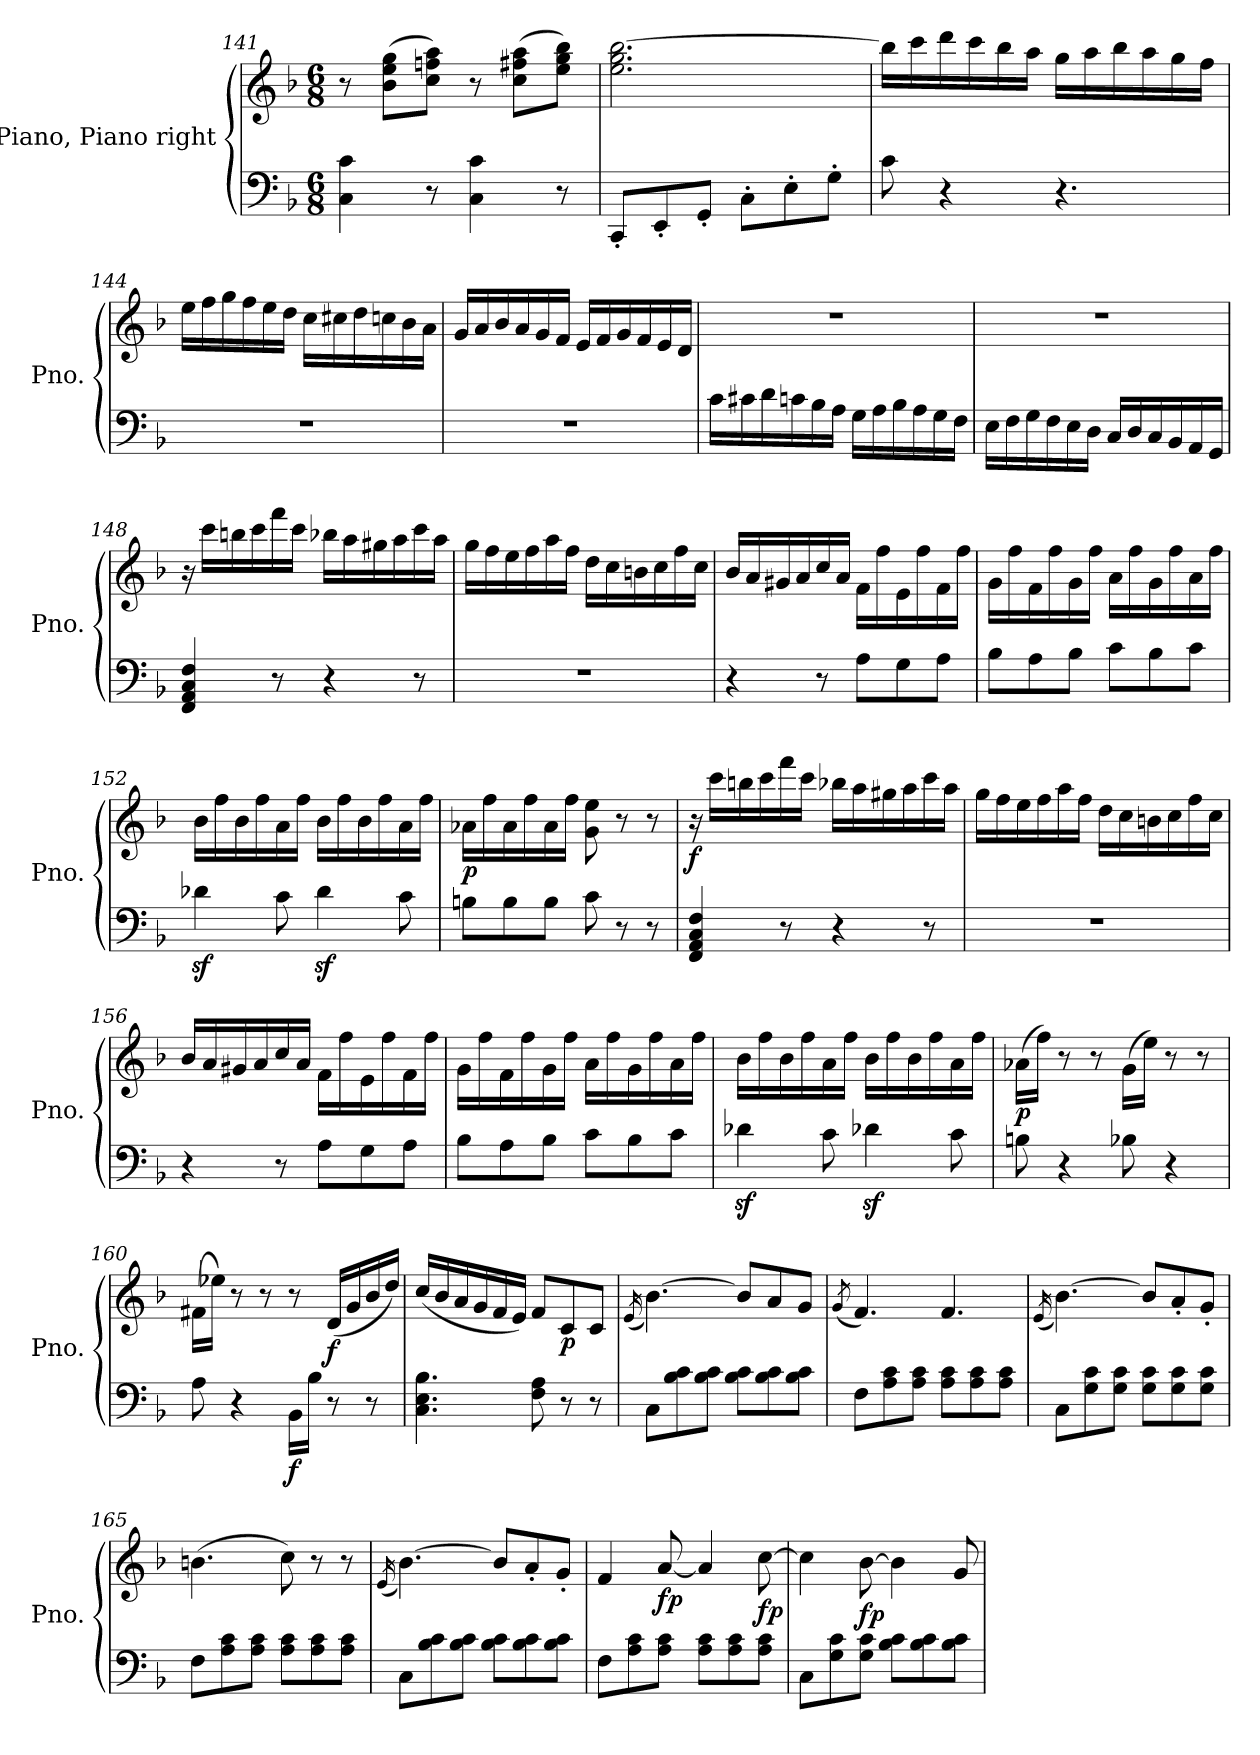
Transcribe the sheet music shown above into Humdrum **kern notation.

**kern	**kern	**dynam
*part1	*part1	*part1
*staff2	*staff1	*staff1/2
*I"Piano, Piano right	*	*
*I'Pno.	*	*
*clefF4	*clefG2	*
*k[b-]	*k[b-]	*
*M6/8	*M6/8	*
=141	=141	=141
4C\ 4c\	8r	.
.	(>8b-\ 8ee\ 8gg\L	.
8r	8cc\ 8ffn\ 8aa\J)	.
4C\ 4c\	8r	.
.	(>8cc\ 8ff#X\ 8aa\L	.
8r	8ee\ 8gg\ 8bb-\J)	.
=142	=142	=142
8CC'/L	2.ee\ 2.gg\ [2.bb-\	.
8EE'/	.	.
8GG'/J	.	.
8C'\L	.	.
8E'\	.	.
8G'\J	.	.
=143	=143	=143
8c\	16bb-\LL]	.
.	16ccc\	.
4r	16ddd\	.
.	16ccc\	.
.	16bb-\	.
.	16aa\JJ	.
4.r	16gg\LL	.
.	16aa\	.
.	16bb-\	.
.	16aa\	.
.	16gg\	.
.	16ff\JJ	.
=144	=144	=144
2.r	16ee\LL	.
.	16ff\	.
.	16gg\	.
.	16ff\	.
.	16ee\	.
.	16dd\JJ	.
.	16cc\LL	.
.	16cc#X\	.
.	16dd\	.
.	16ccn\	.
.	16b-\	.
.	16a\JJ	.
=145	=145	=145
2.r	16g/LL	.
.	16a/	.
.	16b-/	.
.	16a/	.
.	16g/	.
.	16f/JJ	.
.	16e/LL	.
.	16f/	.
.	16g/	.
.	16f/	.
.	16e/	.
.	16d/JJ	.
=146	=146	=146
16c\LL	2.r	.
16c#X\	.	.
16d\	.	.
16cn\	.	.
16B-\	.	.
16A\JJ	.	.
16G\LL	.	.
16A\	.	.
16B-\	.	.
16A\	.	.
16G\	.	.
16F\JJ	.	.
=147	=147	=147
16E\LL	2.r	.
16F\	.	.
16G\	.	.
16F\	.	.
16E\	.	.
16D\JJ	.	.
16C/LL	.	.
16D/	.	.
16C/	.	.
16BB-/	.	.
16AA/	.	.
16GG/JJ	.	.
=148	=148	=148
4FF/ 4AA/ 4C/ 4F/	16r	.
.	16ccc\LL	.
.	16bbn\	.
.	16ccc\	.
8r	16fff\	.
.	16ccc\JJ	.
4r	16bb-X\LL	.
.	16aa\	.
.	16gg#X\	.
.	16aa\	.
8r	16ccc\	.
.	16aa\JJ	.
=149	=149	=149
2.r	16gg\LL	.
.	16ff\	.
.	16ee\	.
.	16ff\	.
.	16aa\	.
.	16ff\JJ	.
.	16dd\LL	.
.	16cc\	.
.	16bn\	.
.	16cc\	.
.	16ff\	.
.	16cc\JJ	.
=150	=150	=150
4r	16b-/LL	.
.	16a/	.
.	16g#X/	.
.	16a/	.
8r	16cc/	.
.	16a/JJ	.
8A\L	16f\LL	.
.	16ff\	.
8G\	16e\	.
.	16ff\	.
8A\J	16f\	.
.	16ff\JJ	.
=151	=151	=151
8B-\L	16g\LL	.
.	16ff\	.
8A\	16f\	.
.	16ff\	.
8B-\J	16g\	.
.	16ff\JJ	.
8c\L	16a\LL	.
.	16ff\	.
8B-\	16g\	.
.	16ff\	.
8c\J	16a\	.
.	16ff\JJ	.
=152	=152	=152
4d-Xz<\	16b-\LL	.
.	16ff\	.
.	16b-\	.
.	16ff\	.
8c\	16a\	.
.	16ff\JJ	.
4d-z<\	16b-\LL	.
.	16ff\	.
.	16b-\	.
.	16ff\	.
8c\	16a\	.
.	16ff\JJ	.
=153	=153	=153
!	!	!LO:DY:a=2
8Bn\L	16a-X\LL	p
.	16ff\	.
8B\	16a-\	.
.	16ff\	.
8B\J	16a-\	.
.	16ff\JJ	.
8c\	8g\ 8ee\	.
8r	8r	.
8r	8r	.
=154	=154	=154
!	!	!LO:DY:b
4FF/ 4AA/ 4C/ 4F/	16r	f
.	16ccc\LL	.
.	16bbn\	.
.	16ccc\	.
8r	16fff\	.
.	16ccc\JJ	.
4r	16bb-X\LL	.
.	16aa\	.
.	16gg#X\	.
.	16aa\	.
8r	16ccc\	.
.	16aa\JJ	.
=155	=155	=155
2.r	16gg\LL	.
.	16ff\	.
.	16ee\	.
.	16ff\	.
.	16aa\	.
.	16ff\JJ	.
.	16dd\LL	.
.	16cc\	.
.	16bn\	.
.	16cc\	.
.	16ff\	.
.	16cc\JJ	.
=156	=156	=156
4r	16b-/LL	.
.	16a/	.
.	16g#X/	.
.	16a/	.
8r	16cc/	.
.	16a/JJ	.
8A\L	16f\LL	.
.	16ff\	.
8G\	16e\	.
.	16ff\	.
8A\J	16f\	.
.	16ff\JJ	.
=157	=157	=157
8B-\L	16g\LL	.
.	16ff\	.
8A\	16f\	.
.	16ff\	.
8B-\J	16g\	.
.	16ff\JJ	.
8c\L	16a\LL	.
.	16ff\	.
8B-\	16g\	.
.	16ff\	.
8c\J	16a\	.
.	16ff\JJ	.
=158	=158	=158
4d-Xz<\	16b-\LL	.
.	16ff\	.
.	16b-\	.
.	16ff\	.
8c\	16a\	.
.	16ff\JJ	.
4d-Xz<\	16b-\LL	.
.	16ff\	.
.	16b-\	.
.	16ff\	.
8c\	16a\	.
.	16ff\JJ	.
=159	=159	=159
!	!	!LO:DY:b
8Bn\	(>16a-X\LL	p
.	16ff\JJ)	.
4r	8r	.
.	8r	.
8B-X\	(>16g\LL	.
.	16ee\JJ)	.
4r	8r	.
.	8r	.
=160	=160	=160
8A\	(>16f#X\LL	.
.	16ee-X\JJ)	.
4r	8r	.
.	8r	.
!	!	!LO:DY:b=2
16BB-\LL	8r	f
16B-\JJ	.	.
!	!	!LO:DY:b
8r	(<16d/LL	f
.	16g/	.
8r	16b-/	.
.	16dd/JJ)	.
=161	=161	=161
4.C\ 4.E\ 4.B-\	(<16cc/LL	.
.	16b-/	.
.	16a/	.
.	16g/	.
.	16f/	.
.	16e/JJ)	.
8F\ 8A\	8f/L	.
!	!	!LO:DY:b
8r	8c/	p
8r	8c/J	.
=162	=162	=162
.	(>16qe/	.
8C\L	[4.b-\)	.
8B-\ 8c\	.	.
8B-\ 8c\J	.	.
8B-\ 8c\L	8b-/L]	.
8B-\ 8c\	8a/	.
8B-\ 8c\J	8g/J	.
=163	=163	=163
.	(<8qg/	.
8F\L	4.f/)	.
8A\ 8c\	.	.
8A\ 8c\J	.	.
8A\ 8c\L	4.f/	.
8A\ 8c\	.	.
8A\ 8c\J	.	.
=164	=164	=164
.	(>16qe/	.
8C\L	[4.b-\)	.
8G\ 8c\	.	.
8G\ 8c\J	.	.
8G\ 8c\L	8b-/L]	.
8G\ 8c\	8a'/	.
8G\ 8c\J	8g'/J	.
=165	=165	=165
8F\L	(>4.bn\	.
8A\ 8c\	.	.
8A\ 8c\J	.	.
8A\ 8c\L	8cc\)	.
8A\ 8c\	8r	.
8A\ 8c\J	8r	.
=166	=166	=166
.	(>16qe/	.
8C\L	[4.b-\)	.
8B-\ 8c\	.	.
8B-\ 8c\J	.	.
8B-\ 8c\L	8b-/L]	.
8B-\ 8c\	8a'/	.
8B-\ 8c\J	8g'/J	.
=167	=167	=167
8F\L	4f/	.
8A\ 8c\	.	.
!	!	!LO:DY:b
8A\ 8c\J	[8a/	fp
8A\ 8c\L	4a/]	.
8A\ 8c\	.	.
!	!	!LO:DY:b
8A\ 8c\J	[8cc\	fp
=168	=168	=168
8C\L	4cc\]	.
8G\ 8c\	.	.
!	!	!LO:DY:b
8G\ 8c\J	[8b-\	fp
8B-\ 8c\L	4b-\]	.
8B-\ 8c\	.	.
8B-\ 8c\J	8g/	.
=	=	=
*-	*-	*-
